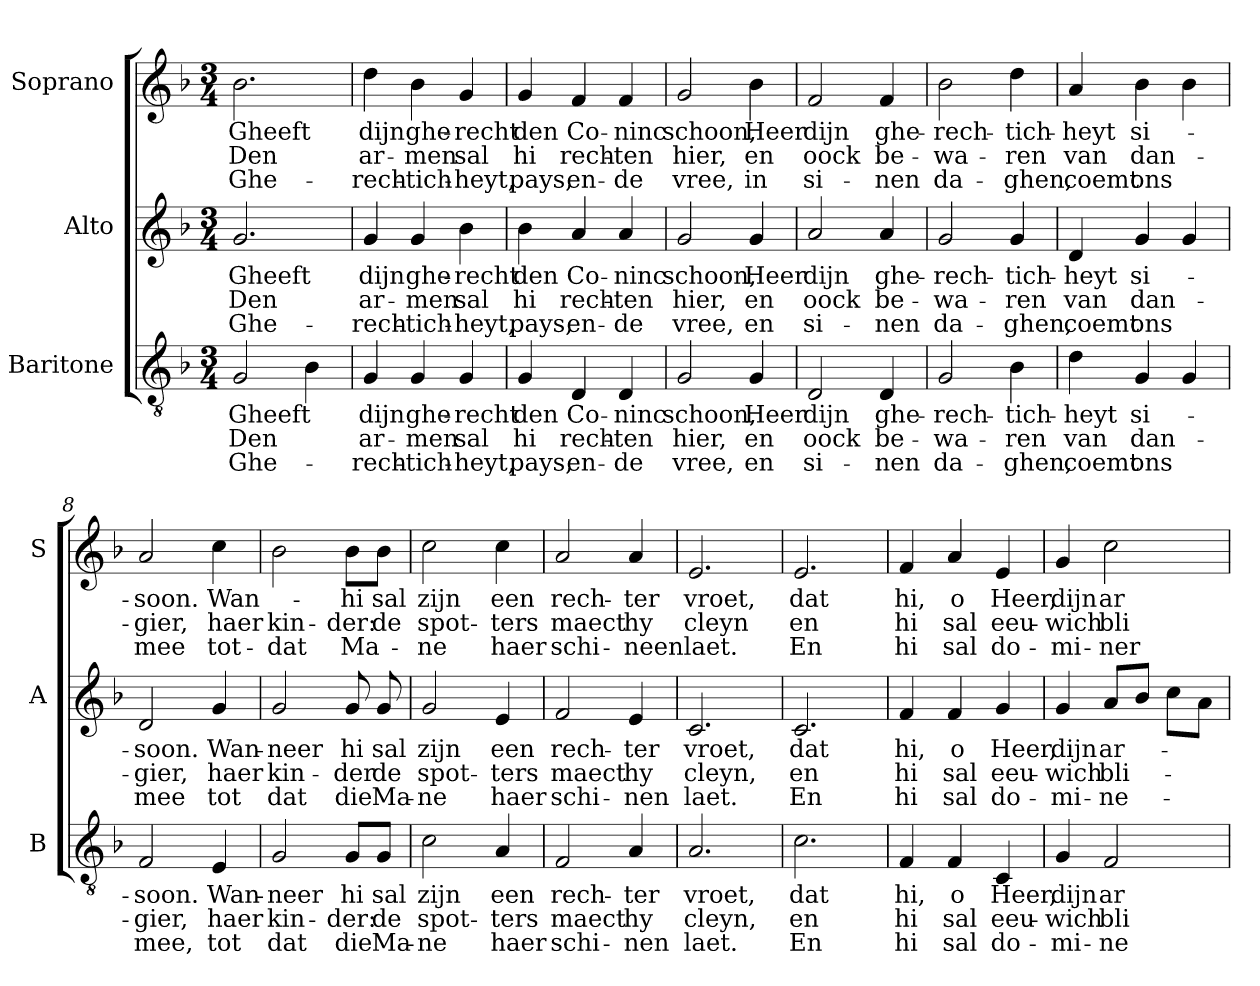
**kern	**text	**text	**text	**kern	**text	**text	**text	**kern	**text	**text	**text
*part3	*part3	*part3	*part3	*part2	*part2	*part2	*part2	*part1	*part1	*part1	*part1
*staff3	*staff3	*staff3	*staff3	*staff2	*staff2	*staff2	*staff2	*staff1	*staff1	*staff1	*staff1
*I"Baritone	*	*	*	*I"Alto	*	*	*	*I"Soprano	*	*	*
*I'B	*	*	*	*I'A	*	*	*	*I'S	*	*	*
*clefGv2	*	*	*	*clefG2	*	*	*	*clefG2	*	*	*
*k[b-]	*	*	*	*k[b-]	*	*	*	*k[b-]	*	*	*
*F:	*	*	*	*F:	*	*	*	*F:	*	*	*
*M3/4	*	*	*	*M3/4	*	*	*	*M3/4	*	*	*
=1	=1	=1	=1	=1	=1	=1	=1	=1	=1	=1	=1
!	!LO:LY:b	!LO:LY:b	!LO:LY:b	!	!LO:LY:b	!LO:LY:b	!LO:LY:b	!	!LO:LY:b	!LO:LY:b	!LO:LY:b
2G/	Gheeft	Den	Ghe-	2.g/	Gheeft	Den	Ghe-	2.b-\	Gheeft	Den	Ghe-
4B-\	.	.	.	.	.	.	.	.	.	.	.
=2	=2	=2	=2	=2	=2	=2	=2	=2	=2	=2	=2
!	!LO:LY:b	!LO:LY:b	!LO:LY:b	!	!LO:LY:b	!LO:LY:b	!LO:LY:b	!	!LO:LY:b	!LO:LY:b	!LO:LY:b
4G/	dijn	ar-	-rech-	4g/	dijn	ar-	-rech-	4dd\	dijn	ar-	-rech-
!	!LO:LY:b	!LO:LY:b	!LO:LY:b	!	!LO:LY:b	!LO:LY:b	!LO:LY:b	!	!LO:LY:b	!LO:LY:b	!LO:LY:b
4G/	ghe-	-men	-tich-	4g/	ghe-	-men	-tich-	4b-\	ghe-	-men	-tich-
!	!LO:LY:b	!LO:LY:b	!LO:LY:b	!	!LO:LY:b	!LO:LY:b	!LO:LY:b	!	!LO:LY:b	!LO:LY:b	!LO:LY:b
4G/	-recht	sal	-heyt,	4b-\	-recht	sal	-heyt,	4g/	-recht	sal	-heyt,
=3	=3	=3	=3	=3	=3	=3	=3	=3	=3	=3	=3
!	!LO:LY:b	!LO:LY:b	!LO:LY:b	!	!LO:LY:b	!LO:LY:b	!LO:LY:b	!	!LO:LY:b	!LO:LY:b	!LO:LY:b
4G/	den	hi	pays,	4b-\	den	hi	pays,	4g/	den	hi	pays,
!	!LO:LY:b	!LO:LY:b	!LO:LY:b	!	!LO:LY:b	!LO:LY:b	!LO:LY:b	!	!LO:LY:b	!LO:LY:b	!LO:LY:b
4D/	Co-	rech-	en-	4a/	Co-	rech-	en-	4f/	Co-	rech-	en-
!	!LO:LY:b	!LO:LY:b	!LO:LY:b	!	!LO:LY:b	!LO:LY:b	!LO:LY:b	!	!LO:LY:b	!LO:LY:b	!LO:LY:b
4D/	-ninc	-ten	-de	4a/	-ninc	-ten	-de	4f/	-ninc	-ten	-de
=4	=4	=4	=4	=4	=4	=4	=4	=4	=4	=4	=4
!	!LO:LY:b	!LO:LY:b	!LO:LY:b	!	!LO:LY:b	!LO:LY:b	!LO:LY:b	!	!LO:LY:b	!LO:LY:b	!LO:LY:b
2G/	schoon,	hier,	vree,	2g/	schoon,	hier,	vree,	2g/	schoon,	hier,	vree,
!	!LO:LY:b	!LO:LY:b	!LO:LY:b	!	!LO:LY:b	!LO:LY:b	!LO:LY:b	!	!LO:LY:b	!LO:LY:b	!LO:LY:b
4G/	Heer	en	en	4g/	Heer	en	en	4b-\	Heer	en	in
=5	=5	=5	=5	=5	=5	=5	=5	=5	=5	=5	=5
!	!LO:LY:b	!LO:LY:b	!LO:LY:b	!	!LO:LY:b	!LO:LY:b	!LO:LY:b	!	!LO:LY:b	!LO:LY:b	!LO:LY:b
2D/	dijn	oock	si-	2a/	dijn	oock	si-	2f/	dijn	oock	si-
!	!LO:LY:b	!LO:LY:b	!LO:LY:b	!	!LO:LY:b	!LO:LY:b	!LO:LY:b	!	!LO:LY:b	!LO:LY:b	!LO:LY:b
4D/	ghe-	be-	-nen	4a/	ghe-	be-	-nen	4f/	ghe-	be-	-nen
!!LO:LB:g=z
=6	=6	=6	=6	=6	=6	=6	=6	=6	=6	=6	=6
!	!LO:LY:b	!LO:LY:b	!LO:LY:b	!	!LO:LY:b	!LO:LY:b	!LO:LY:b	!	!LO:LY:b	!LO:LY:b	!LO:LY:b
2G/	-rech-	-wa-	da-	2g/	-rech-	-wa-	da-	2b-\	-rech-	-wa-	da-
!	!LO:LY:b	!LO:LY:b	!LO:LY:b	!	!LO:LY:b	!LO:LY:b	!LO:LY:b	!	!LO:LY:b	!LO:LY:b	!LO:LY:b
4B-\	-tich-	-ren	-ghen,	4g/	-tich-	-ren	-ghen,	4dd\	-tich-	-ren	-ghen,
=7	=7	=7	=7	=7	=7	=7	=7	=7	=7	=7	=7
!	!LO:LY:b	!LO:LY:b	!LO:LY:b	!	!LO:LY:b	!LO:LY:b	!LO:LY:b	!	!LO:LY:b	!LO:LY:b	!LO:LY:b
4d\	-heyt	van	coemt	4d/	-heyt	van	coemt	4a/	-heyt	van	coemt
!	!LO:LY:b	!LO:LY:b	!LO:LY:b	!	!LO:LY:b	!LO:LY:b	!LO:LY:b	!	!LO:LY:b	!LO:LY:b	!LO:LY:b
4G/	si-	dan-	ons	4g/	si-	dan-	ons	4b-\	si-	dan-	ons
4G/	.	.	.	4g/	.	.	.	4b-\	.	.	.
=8	=8	=8	=8	=8	=8	=8	=8	=8	=8	=8	=8
!	!LO:LY:b	!LO:LY:b	!LO:LY:b	!	!LO:LY:b	!LO:LY:b	!LO:LY:b	!	!LO:LY:b	!LO:LY:b	!LO:LY:b
2F/	soon.	-gier,	mee,	2d/	soon.	-gier,	mee	2a/	soon.	-gier,	mee
!	!LO:LY:b	!LO:LY:b	!LO:LY:b	!	!LO:LY:b	!LO:LY:b	!LO:LY:b	!	!LO:LY:b	!LO:LY:b	!LO:LY:b
4E/	Wan-	haer	tot	4g/	Wan-	haer	tot	4cc\	Wan-	haer	tot-
=9	=9	=9	=9	=9	=9	=9	=9	=9	=9	=9	=9
!	!LO:LY:b	!LO:LY:b	!LO:LY:b	!	!LO:LY:b	!LO:LY:b	!LO:LY:b	!	!	!LO:LY:b	!LO:LY:b
2G/	-neer	kin-	dat	2g/	-neer	kin-	dat	2b-\	.	kin-	-dat
!	!LO:LY:b	!LO:LY:b	!LO:LY:b	!	!LO:LY:b	!LO:LY:b	!LO:LY:b	!	!LO:LY:b	!LO:LY:b	!LO:LY:b
8G/L	hi	-der:	die	8g/	hi	-der	die	8b-\L	hi	-der:	Ma-
!	!LO:LY:b	!LO:LY:b	!LO:LY:b	!	!LO:LY:b	!LO:LY:b	!LO:LY:b	!	!LO:LY:b	!LO:LY:b	!
8G/J	sal	de	Ma-	8g/	sal	de	Ma-	8b-\J	sal	de	.
=10	=10	=10	=10	=10	=10	=10	=10	=10	=10	=10	=10
!	!LO:LY:b	!LO:LY:b	!LO:LY:b	!	!LO:LY:b	!LO:LY:b	!LO:LY:b	!	!LO:LY:b	!LO:LY:b	!LO:LY:b
2c\	zijn	spot-	-ne	2g/	zijn	spot-	-ne	2cc\	zijn	spot-	-ne
!	!LO:LY:b	!LO:LY:b	!LO:LY:b	!	!LO:LY:b	!LO:LY:b	!LO:LY:b	!	!LO:LY:b	!LO:LY:b	!LO:LY:b
4A/	een	-ters	haer	4e/	een	-ters	haer	4cc\	een	-ters	haer
=11	=11	=11	=11	=11	=11	=11	=11	=11	=11	=11	=11
!	!LO:LY:b	!LO:LY:b	!LO:LY:b	!	!LO:LY:b	!LO:LY:b	!LO:LY:b	!	!LO:LY:b	!LO:LY:b	!LO:LY:b
2F/	rech-	maect	schi-	2f/	rech-	maect	schi-	2a/	rech-	maect	schi-
!	!LO:LY:b	!LO:LY:b	!LO:LY:b	!	!LO:LY:b	!LO:LY:b	!LO:LY:b	!	!LO:LY:b	!LO:LY:b	!LO:LY:b
4A/	-ter	hy	-nen	4e/	-ter	hy	-nen	4a/	-ter	hy	-neen
!!LO:PB:g=z
=12	=12	=12	=12	=12	=12	=12	=12	=12	=12	=12	=12
!	!LO:LY:b	!LO:LY:b	!LO:LY:b	!	!LO:LY:b	!LO:LY:b	!LO:LY:b	!	!LO:LY:b	!LO:LY:b	!LO:LY:b
2.A/	vroet,	cleyn,	laet.	2.c/	vroet,	cleyn,	laet.	2.e/	vroet,	cleyn	laet.
=13	=13	=13	=13	=13	=13	=13	=13	=13	=13	=13	=13
!	!LO:LY:b	!LO:LY:b	!LO:LY:b	!	!LO:LY:b	!LO:LY:b	!LO:LY:b	!	!LO:LY:b	!LO:LY:b	!LO:LY:b
2.c\	dat	en	En	2.c/	dat	en	En	2.e/	dat	en	En
=14	=14	=14	=14	=14	=14	=14	=14	=14	=14	=14	=14
!	!LO:LY:b	!LO:LY:b	!LO:LY:b	!	!LO:LY:b	!LO:LY:b	!LO:LY:b	!	!LO:LY:b	!LO:LY:b	!LO:LY:b
4F/	hi,	hi	hi	4f/	hi,	hi	hi	4f/	hi,	hi	hi
!	!LO:LY:b	!LO:LY:b	!LO:LY:b	!	!LO:LY:b	!LO:LY:b	!LO:LY:b	!	!LO:LY:b	!LO:LY:b	!LO:LY:b
4F/	o	sal	sal	4f/	o	sal	sal	4a/	o	sal	sal
!	!LO:LY:b	!LO:LY:b	!LO:LY:b	!	!LO:LY:b	!LO:LY:b	!LO:LY:b	!	!LO:LY:b	!LO:LY:b	!LO:LY:b
4C/	Heer,	eeu-	do-	4g/	Heer,	eeu-	do-	4e/	Heer,	eeu-	do-
=15	=15	=15	=15	=15	=15	=15	=15	=15	=15	=15	=15
!	!LO:LY:b	!LO:LY:b	!LO:LY:b	!	!LO:LY:b	!LO:LY:b	!LO:LY:b	!	!LO:LY:b	!LO:LY:b	!LO:LY:b
4G/	dijn	-wich	-mi-	4g/	dijn	-wich	-mi-	4g/	dijn	-wich	-mi-
!	!LO:LY:b	!LO:LY:b	!LO:LY:b	!	!LO:LY:b	!LO:LY:b	!LO:LY:b	!	!LO:LY:b	!LO:LY:b	!LO:LY:b
2F/	ar-	bli-	-ne-	8a/L	ar-	bli-	-ne-	2cc\	ar-	bli-	-ner-
.	.	.	.	8b-/J	.	.	.	.	.	.	.
.	.	.	.	8cc\L	.	.	.	.	.	.	.
.	.	.	.	8a\J	.	.	.	.	.	.	.
=	=	=	=	=	=	=	=	=	=	=	=
*-	*-	*-	*-	*-	*-	*-	*-	*-	*-	*-	*-
